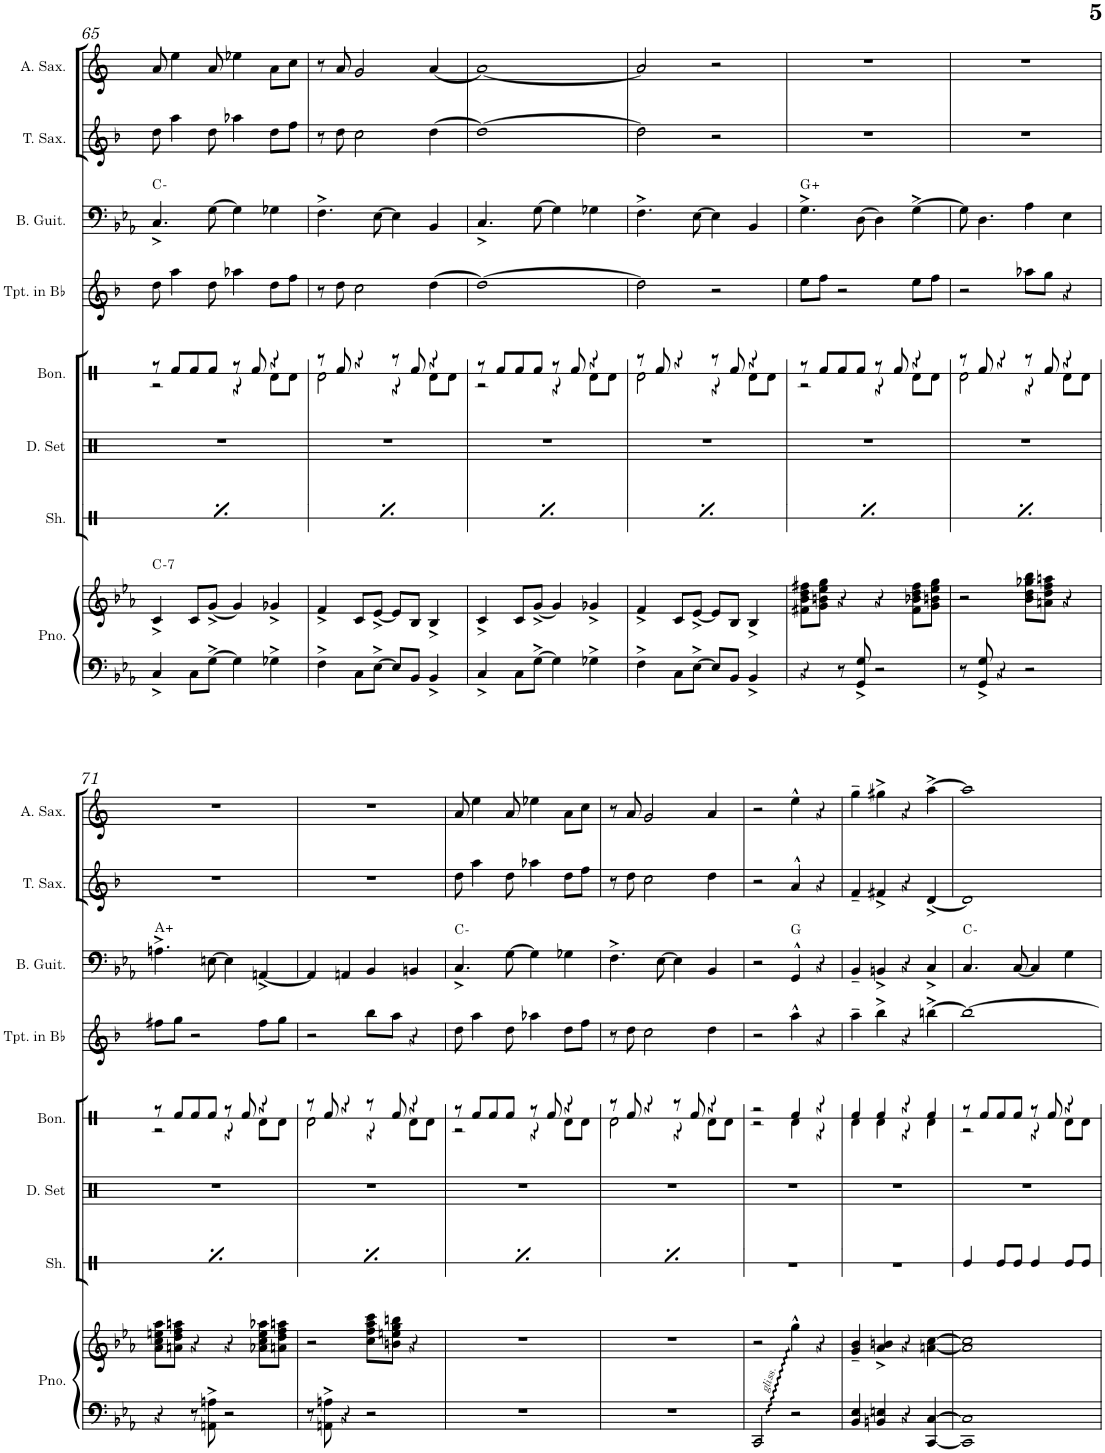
**kern	**kern	**harte	**kern	**kern	**kern	**kern	**kern	**harte	**kern	**kern
*part8	*part8	*part8	*part7	*part6	*part5	*part4	*part3	*part3	*part2	*part1
*staff9	*staff8	*	*staff7	*staff6	*staff5	*staff4	*staff3	*	*staff2	*staff1
*I"Piano	*	*	*I"Shaker	*I"Drumset	*I"Bongos	*I"Trumpet in Bb	*I"Bass Guitar	*	*I"Tenor Saxophone	*I"Alto Saxophone
*I'Pno.	*	*	*I'Sh.	*I'D. Set	*I'Bon.	*I'Tpt. in Bb	*I'B. Guit.	*	*I'T. Sax.	*I'A. Sax.
!!LO:PB:g=z
*clefF4	*clefG2	*	*clefX	*clefX	*clefX	*clefG2	*clefF4	*	*clefG2	*clefG2
*	*	*	*	*	*	*Trd1c2	*Trd7c12	*	*Trd8c14	*Trd5c9
*k[b-e-a-]	*k[b-e-a-]	*	*k[]	*k[]	*k[]	*k[b-]	*k[b-e-a-]	*	*k[b-]	*k[]
*M4/4	*M4/4	*	*M4/4	*M4/4	*M4/4	*M4/4	*M4/4	*	*M4/4	*M4/4
=65	=65	=65	=65	=65	=65	=65	=65	=65	=65	=65
*	*	*	*	*	*^	*	*	*	*	*
!	!	!LO:H:kt=7	!	!	!	!	!	!	!	!	!
4C^/	4c^/	C:min7	4Re/	1r	8r	2r	8dd\	4.C^/	C:min	8dd\	8a/
.	.	.	.	.	8Rf/L	.	4aa\	.	.	4aa\	4ee\
8C\L	8c/L	.	8Re/L	.	8Rf/	.	.	.	.	.	.
[8G^\J	[8g^/J	.	8Re/J	.	8Rf/J	.	8dd\	[8G\	.	8dd\	8a/
4G\]	4g/]	.	4Re/	.	8r	4r	4aa-X\	4G\]	.	4aa-X\	4ee-X\
.	.	.	.	.	8Rf/	.	.	.	.	.	.
4G-X^\	4g-X^/	.	8Re/L	.	4r	8Rd\L	8dd\L	4G-X\	.	8dd\L	8a\L
.	.	.	8Re/J	.	.	8Rd\J	8ff\J	.	.	8ff\J	8cc\J
=66	=66	=66	=66	=66	=66	=66	=66	=66	=66	=66	=66
4F^\	4f^/	.	4Re/	1r	8r	2Rd\	8r	4.F^\	.	8r	8r
.	.	.	.	.	8Rf/	.	8dd\	.	.	8dd\	8a/
8C\L	8c/L	.	8Re/L	.	4r	.	2cc\	.	.	2cc\	2g/
[8E-^\J	[8e-^/J	.	8Re/J	.	.	.	.	[8E-\	.	.	.
8E-/L]	8e-/L]	.	4Re/	.	8r	4r	.	4E-\]	.	.	.
8BB-/J	8B-/J	.	.	.	8Rf/	.	.	.	.	.	.
4BB-^/	4B-^/	.	8Re/L	.	4r	8Rd\L	[4dd\	4BB-/	.	[4dd\	[4a/
.	.	.	8Re/J	.	.	8Rd\J	.	.	.	.	.
=67	=67	=67	=67	=67	=67	=67	=67	=67	=67	=67	=67
4C^/	4c^/	.	4Re/	1r	8r	2r	1dd_	4.C^/	.	1dd_	1a_
.	.	.	.	.	8Rf/L	.	.	.	.	.	.
8C\L	8c/L	.	8Re/L	.	8Rf/	.	.	.	.	.	.
[8G^\J	[8g^/J	.	8Re/J	.	8Rf/J	.	.	[8G\	.	.	.
4G\]	4g/]	.	4Re/	.	8r	4r	.	4G\]	.	.	.
.	.	.	.	.	8Rf/	.	.	.	.	.	.
4G-X^\	4g-X^/	.	8Re/L	.	4r	8Rd\L	.	4G-X\	.	.	.
.	.	.	8Re/J	.	.	8Rd\J	.	.	.	.	.
=68	=68	=68	=68	=68	=68	=68	=68	=68	=68	=68	=68
4F^\	4f^/	.	4Re/	1r	8r	2Rd\	2dd\]	4.F^\	.	2dd\]	2a/]
.	.	.	.	.	8Rf/	.	.	.	.	.	.
8C\L	8c/L	.	8Re/L	.	4r	.	.	.	.	.	.
[8E-^\J	[8e-^/J	.	8Re/J	.	.	.	.	[8E-\	.	.	.
8E-/L]	8e-/L]	.	4Re/	.	8r	4r	2r	4E-\]	.	2r	2r
8BB-/J	8B-/J	.	.	.	8Rf/	.	.	.	.	.	.
4BB-^/	4B-^/	.	8Re/L	.	4r	8Rd\L	.	4BB-/	.	.	.
.	.	.	8Re/J	.	.	8Rd\J	.	.	.	.	.
=69	=69	=69	=69	=69	=69	=69	=69	=69	=69	=69	=69
4r	8f#X\ 8b-\ 8dd\ 8ff#X\L	.	4Re/	1r	8r	2r	8ee\L	4.G^\	G:aug	1r	1r
.	8g\ 8bn\ 8ee-\ 8gg\J	.	.	.	8Rf/L	.	8ff\J	.	.	.	.
8r	4r	.	8Re/L	.	8Rf/	.	2r	.	.	.	.
8GG/^ 8G/^	.	.	8Re/J	.	8Rf/J	.	.	[8D\	.	.	.
2r	4r	.	4Re/	.	8r	4r	.	4D\]	.	.	.
.	.	.	.	.	8Rf/	.	.	.	.	.	.
.	8f#\ 8b-X\ 8dd\ 8ff#\L	.	8Re/L	.	4r	8Rd\L	8ee\L	[4G^\	.	.	.
.	8g\ 8bn\ 8ee-\ 8gg\J	.	8Re/J	.	.	8Rd\J	8ff\J	.	.	.	.
=70	=70	=70	=70	=70	=70	=70	=70	=70	=70	=70	=70
8r	2r	.	4Re/	1r	8r	2Rd\	2r	8G\]	.	1r	1r
8GG/^ 8G/^	.	.	.	.	8Rf/	.	.	4.D\	.	.	.
4r	.	.	8Re/L	.	4r	.	.	.	.	.	.
.	.	.	8Re/J	.	.	.	.	.	.	.	.
2r	8b-\ 8dd\ 8gg-X\ 8bb-\L	.	4Re/	.	8r	4r	8aa-X\L	4A-\	.	.	.
.	8an\ 8dd\ 8ff\ 8aan\J	.	.	.	8Rf/	.	8gg\J	.	.	.	.
.	4r	.	8Re/L	.	4r	8Rd\L	4r	4E-\	.	.	.
.	.	.	8Re/J	.	.	8Rd\J	.	.	.	.	.
!!LO:LB:g=z
=71	=71	=71	=71	=71	=71	=71	=71	=71	=71	=71	=71
4r	8a-\ 8cc\ 8een\ 8aa-\L	.	4Re/	1r	8r	2r	8ff#X\L	4.An^\	A:aug	1r	1r
.	8an\ 8dd\ 8ff\ 8aan\J	.	.	.	8Rf/L	.	8gg\J	.	.	.	.
8r	4r	.	8Re/L	.	8Rf/	.	2r	.	.	.	.
8AAn\^ 8An\^	.	.	8Re/J	.	8Rf/J	.	.	[8En\	.	.	.
2r	4r	.	4Re/	.	8r	4r	.	4E\]	.	.	.
.	.	.	.	.	8Rf/	.	.	.	.	.	.
.	8a-X\ 8cc\ 8ee\ 8aa-X\L	.	8Re/L	.	4r	8Rd\L	8ff#\L	[4AAn^/	.	.	.
.	8an\ 8dd\ 8ff\ 8aan\J	.	8Re/J	.	.	8Rd\J	8gg\J	.	.	.	.
=72	=72	=72	=72	=72	=72	=72	=72	=72	=72	=72	=72
8r	2r	.	4Re/	1r	8r	2Rd\	2r	4AA/]	.	1r	1r
8AAn\^ 8An\^	.	.	.	.	8Rf/	.	.	.	.	.	.
4r	.	.	8Re/L	.	4r	.	.	4AAn/	.	.	.
.	.	.	8Re/J	.	.	.	.	.	.	.	.
2r	8cc\ 8ff\ 8aa-\ 8ccc\L	.	4Re/	.	8r	4r	8bb-\L	4BB-/	.	.	.
.	8bn\ 8een\ 8gg\ 8bbn\J	.	.	.	8Rf/	.	8aa\J	.	.	.	.
.	4r	.	8Re/L	.	4r	8Rd\L	4r	4BBn/	.	.	.
.	.	.	8Re/J	.	.	8Rd\J	.	.	.	.	.
=73	=73	=73	=73	=73	=73	=73	=73	=73	=73	=73	=73
1r	1r	.	4Re/	1r	8r	2r	8dd\	4.C^/	C:min	8dd\	8a/
.	.	.	.	.	8Rf/L	.	4aa\	.	.	4aa\	4ee\
.	.	.	8Re/L	.	8Rf/	.	.	.	.	.	.
.	.	.	8Re/J	.	8Rf/J	.	8dd\	[8G\	.	8dd\	8a/
.	.	.	4Re/	.	8r	4r	4aa-X\	4G\]	.	4aa-X\	4ee-X\
.	.	.	.	.	8Rf/	.	.	.	.	.	.
.	.	.	8Re/L	.	4r	8Rd\L	8dd\L	4G-X\	.	8dd\L	8a\L
.	.	.	8Re/J	.	.	8Rd\J	8ff\J	.	.	8ff\J	8cc\J
=74	=74	=74	=74	=74	=74	=74	=74	=74	=74	=74	=74
1r	1r	.	4Re/	1r	8r	2Rd\	8r	4.F^\	.	8r	8r
.	.	.	.	.	8Rf/	.	8dd\	.	.	8dd\	8a/
.	.	.	8Re/L	.	4r	.	2cc\	.	.	2cc\	2g/
.	.	.	8Re/J	.	.	.	.	[8E-\	.	.	.
.	.	.	4Re/	.	8r	4r	.	4E-\]	.	.	.
.	.	.	.	.	8Rf/	.	.	.	.	.	.
.	.	.	8Re/L	.	4r	8Rd\L	4dd\	4BB-/	.	4dd\	4a/
.	.	.	8Re/J	.	.	8Rd\J	.	.	.	.	.
=75	=75	=75	=75	=75	=75	=75	=75	=75	=75	=75	=75
2CC/	2r	.	1r	1r	2r	2r	2r	2r	.	2r	2r
2r	4gg^^\	.	.	.	4Rf/	4Rd\	4aa^^\	4GG^^/	G:maj	4a^^/	4ee^^\
.	4r	.	.	.	4r	4r	4r	4r	.	4r	4r
=76	=76	=76	=76	=76	=76	=76	=76	=76	=76	=76	=76
4BB-/ 4E-/	4g/~ 4b-/~	.	1r	1r	4Rf/	4Rd\	4aa~\	4BB-~/	.	4f~/	4gg~\
4BBn/ 4En/	4a-/^ 4bn/^	.	.	.	4Rf/	4Rd\	4bb-^\	4BBn^/	.	4f#X^/	4gg#X^\
4r	4r	.	.	.	4r	4r	4r	4r	.	4r	4r
[4CC/ [4C/	[4an\ [4cc\	.	.	.	4Rf/	4Rd\	[4bbn^\	4C^/	.	[4d^/	[4aa^\
=77	=77	=77	=77	=77	=77	=77	=77	=77	=77	=77	=77
1CC] 1C]	1a] 1cc]	.	4Re/	1r	8r	2r	1bb_	4.C/	C:min	1d]	1aa]
.	.	.	.	.	8Rf/L	.	.	.	.	.	.
.	.	.	8Re/L	.	8Rf/	.	.	.	.	.	.
.	.	.	8Re/J	.	8Rf/J	.	.	[8C/	.	.	.
.	.	.	4Re/	.	8r	4r	.	4C/]	.	.	.
.	.	.	.	.	8Rf/	.	.	.	.	.	.
.	.	.	8Re/L	.	4r	8Rd\L	.	4G\	.	.	.
.	.	.	8Re/J	.	.	8Rd\J	.	.	.	.	.
*	*	*	*	*	*v	*v	*	*	*	*	*
=	=	=	=	=	=	=	=	=	=	=
*-	*-	*-	*-	*-	*-	*-	*-	*-	*-	*-
